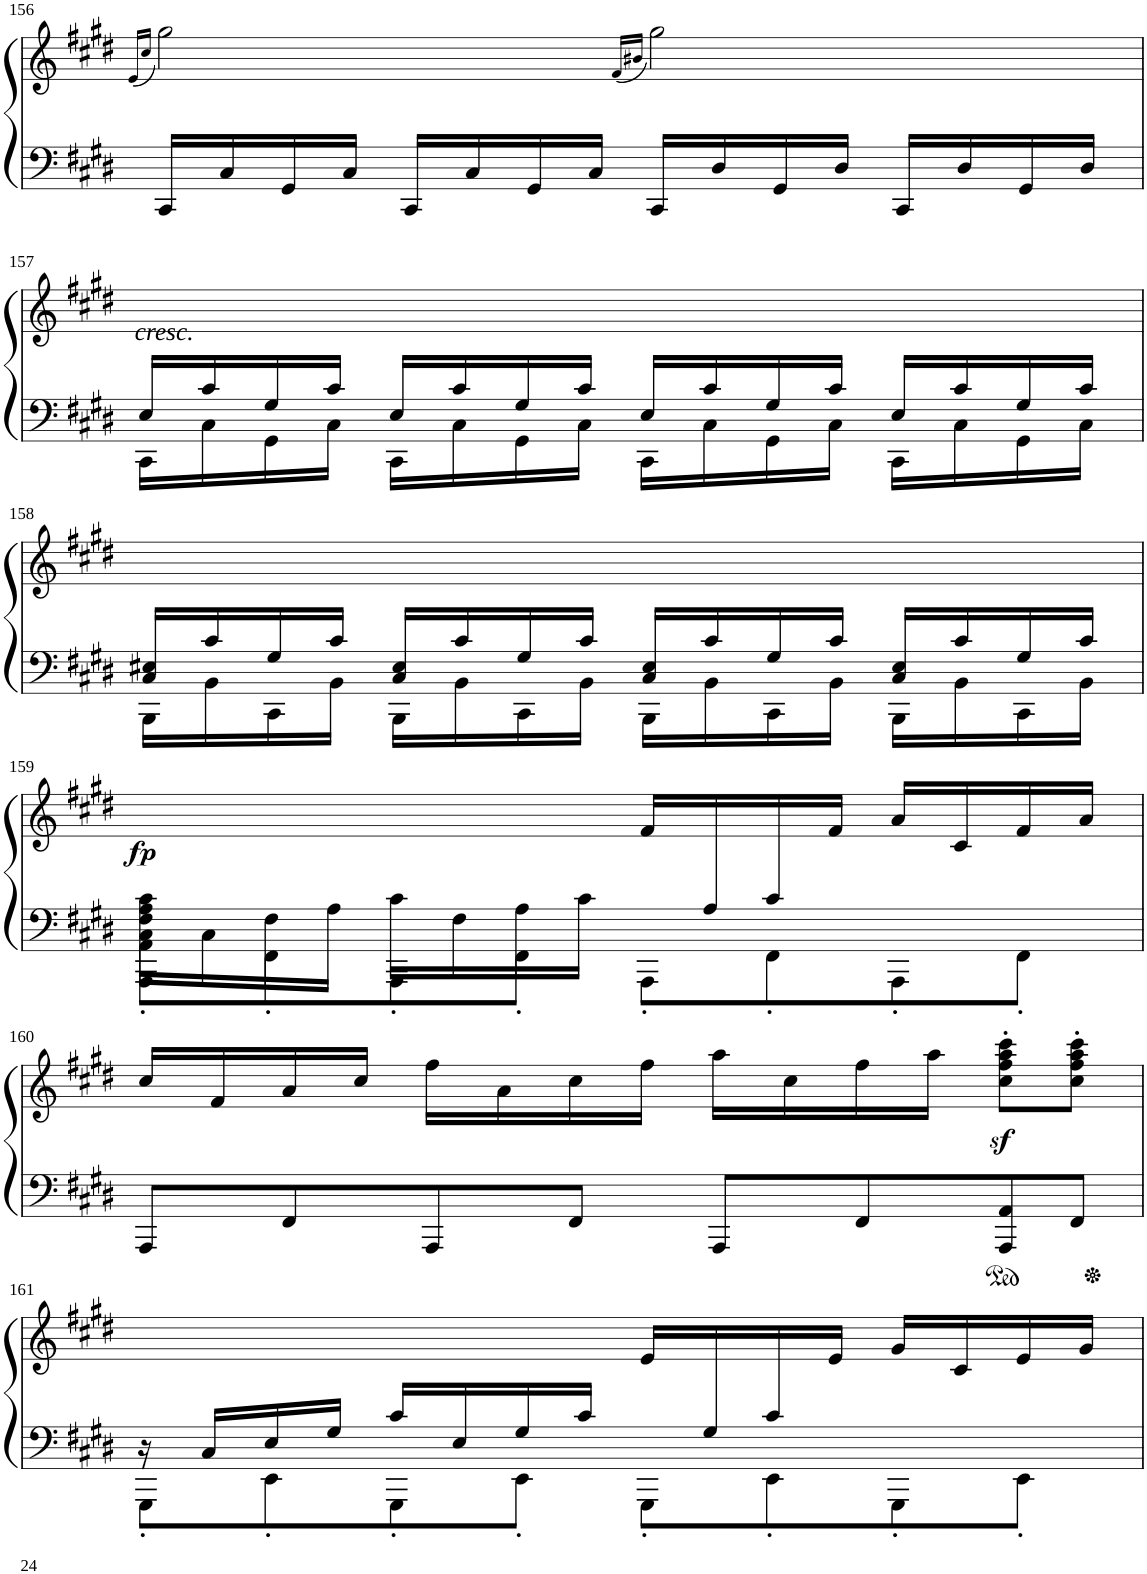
**kern	**kern	**dynam
*part1	*part1	*part1
*staff2	*staff1	*staff1/2
*I"Piano	*	*
*I'Pno	*	*
!!LO:PB:g=z
*clefF4	*clefG2	*
*k[f#c#g#d#]	*k[f#c#g#d#]	*
*M4/4	*M4/4	*
*met(c)	*met(c)	*
=156	=156	=156
.	(16qe/LL	.
.	16qcc#/JJ	.
16CC#/LL	2gg#\)	.
16C#/	.	.
16GG#/	.	.
16C#/JJ	.	.
16CC#/LL	.	.
16C#/	.	.
16GG#/	.	.
16C#/JJ	.	.
.	(16qf#/LL	.
.	16qb#X/JJ	.
16CC#/LL	2gg#\)	.
16D#/	.	.
16GG#/	.	.
16D#/JJ	.	.
16CC#/LL	.	.
16D#/	.	.
16GG#/	.	.
16D#/JJ	.	.
!!LO:LB:g=z
=157	=157	=157
*^	*	*
!	!	!LO:TX:a:i:t=cresc.	!
16E/LL	16CC#\LL	1ryy	.
16c#/	16C#\	.	.
16G#/	16GG#\	.	.
16c#/JJ	16C#\JJ	.	.
16E/LL	16CC#\LL	.	.
16c#/	16C#\	.	.
16G#/	16GG#\	.	.
16c#/JJ	16C#\JJ	.	.
16E/LL	16CC#\LL	.	.
16c#/	16C#\	.	.
16G#/	16GG#\	.	.
16c#/JJ	16C#\JJ	.	.
16E/LL	16CC#\LL	.	.
16c#/	16C#\	.	.
16G#/	16GG#\	.	.
16c#/JJ	16C#\JJ	.	.
!!LO:LB:g=z
=158	=158	=158	=158
16C#/ 16E#X/LL	16BBB\LL	1ryy	.
16c#/	16BB\	.	.
16G#/	16CC#\	.	.
16c#/JJ	16BB\JJ	.	.
16C#/ 16E#/LL	16BBB\LL	.	.
16c#/	16BB\	.	.
16G#/	16CC#\	.	.
16c#/JJ	16BB\JJ	.	.
16C#/ 16E#/LL	16BBB\LL	.	.
16c#/	16BB\	.	.
16G#/	16CC#\	.	.
16c#/JJ	16BB\JJ	.	.
16C#/ 16E#/LL	16BBB\LL	.	.
16c#/	16BB\	.	.
16G#/	16CC#\	.	.
16c#/JJ	16BB\JJ	.	.
!!LO:LB:g=z
=159	=159	=159	=159
!	!	!	!LO:DY:b
16C#\ 16F#\ 16A\ 16c#\LL	8AAA\'< 8AA\'<L	2ryy	fp
16C#\	.	.	.
16F#\	8FF#'<\	.	.
16A\JJ	.	.	.
16c#\LL	8AAA'<\	.	.
16F#\	.	.	.
16A\	8FF#'<\J	.	.
16c#\JJ	.	.	.
16ryy	8AAA'<\L	16f#/LL	.
16A/	.	8ryy	.
16c#/	8FF#'<\	.	.
4ryy	.	16f#/JJ	.
.	8AAA'<\	16a/LL	.
.	.	16c#/	.
.	8FF#'<\J	16f#/	.
16ryy	.	16a/JJ	.
*v	*v	*	*
!!LO:LB:g=z
=160	=160	=160
8AAA'/L	16cc#/LL	.
.	16f#/	.
8FF#'/	16a/	.
.	16cc#/JJ	.
8AAA'/	16ff#\LL	.
.	16a\	.
8FF#'/J	16cc#\	.
.	16ff#\JJ	.
8AAA'/L	16aa\LL	.
.	16cc#\	.
8FF#'/	16ff#\	.
.	16aa\JJ	.
8AAA/' 8AA/'	8cc#\z<' 8ff#\z<' 8aa\z<' 8ccc#\z<'L	.
8FF#'/J	8cc#\' 8ff#\' 8aa\' 8ccc#\'J	.
!!LO:LB:g=z
=161	=161	=161
*^	*	*
16ryy	8GGG#'<\L	16r	.
16C#/LL	.	4..ryy	.
16E/	8EE'<\	.	.
16G#/JJ	.	.	.
16c#/LL	8GGG#'<\	.	.
16E/	.	.	.
16G#/	8EE'<\J	.	.
16c#/JJ	.	.	.
16ryy	8GGG#'<\L	16e/LL	.
16G#/	.	8ryy	.
16c#/	8EE'<\	.	.
4ryy	.	16e/JJ	.
.	8GGG#'<\	16g#/LL	.
.	.	16c#/	.
.	8EE'<\J	16e/	.
16ryy	.	16g#/JJ	.
*v	*v	*	*
=	=	=
*-	*-	*-
